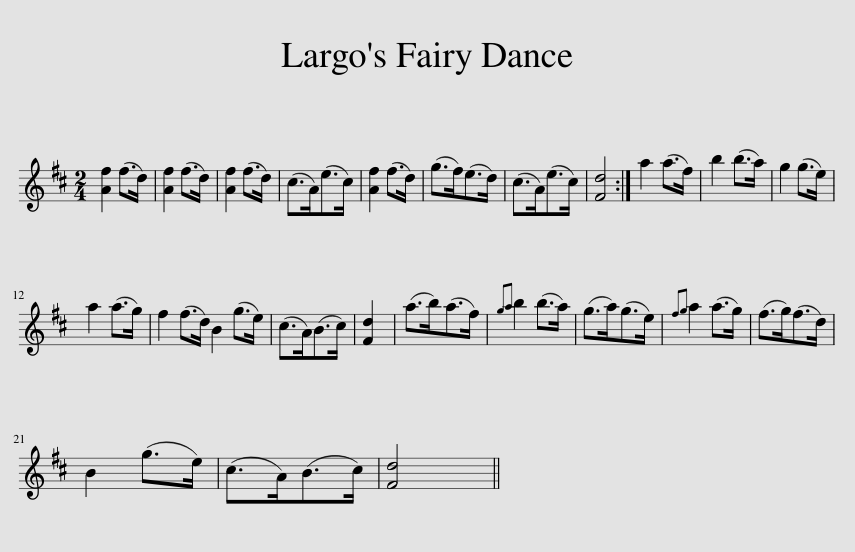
X:1
L:1/8
M:2/4
I:linebreak $
K:D
V:1 treble
V:1
 [Af]2 (f>d) | [Af]2 (f>d) | [Af]2 (f>d) | (c>A)(e>c) | [Af]2 (f>d) | %5
 (g>f)(e>d) | (c>A)(e>c) | [Fd]4 :| a2 (a>f) | b2 (b>a) | %10
 g2 (g>e) |$ a2 (a>g) | f2 (f>d) B2 (g>e) | (c>A)(B>c) | [Fd]2 | %15
 (a>b)(a>f) |{ga} b2 (b>a) | (g>a)(g>e) |{fg} a2 (a>g) | (f>g)(f>d) |$ %20
 B2 (g>e) | (c>A)(B>c) | [Fd]4 || %23
